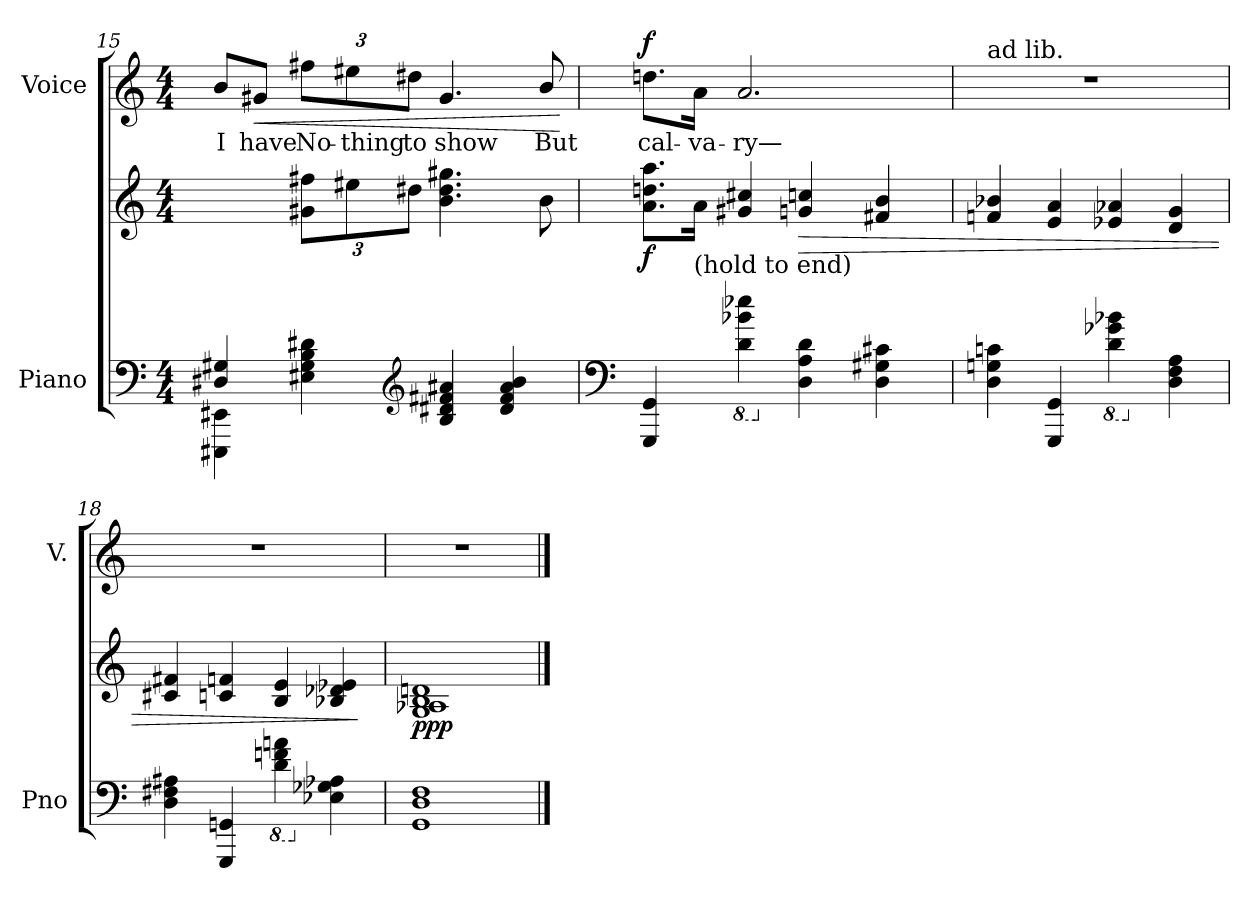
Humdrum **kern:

**kern	**kern	**dynam	**kern	**text	**dynam
*part2	*part2	*part2	*part1	*part1	*part1
*staff3	*staff2	*staff2/3	*staff1	*staff1	*staff1
*I"Piano	*	*	*I"Voice	*	*
*I'Pno	*	*	*I'V.	*	*
*clefF4	*clefG2	*	*clefG2	*	*
*k[]	*k[]	*	*k[]	*	*
*C:	*C:	*	*C:	*	*
*M4/4	*M4/4	*	*M4/4	*	*
=15	=15	=15	=15	=15	=15
*^	*	*	*	*	*
!	!	!	!	!	!LO:LY:b	!
4G#X/ 4D#X/	4EE#X\ 4EEE#X\	4ryy	.	8b/L	I	.
!	!	!	!	!	!LO:LY:b	!LO:HP:b
.	.	.	.	8g#X/J	have	<
*	*	*Xbrackettup	*	*	*	*
!	!	!	!	!	!LO:LY:b	!
2.ryy	4d#X\ 4B\ 4G#\ 4E#X\	12ff#X\ 12g#X\L	.	12ff#X\L	No-	.
!	!	!	!	!	!LO:LY:b	!
.	.	12ee#X\	.	12ee#X\	-thing	.
!	!	!	!	!	!LO:LY:b	!
.	.	12dd#X\J	.	12dd#X\J	to	.
*clefG2	*	*	*	*	*	*
!	!	!	!	!	!LO:LY:b	!
.	4a#X/ 4f#X/ 4d#X/ 4B/	4.gg#X\ 4.dd#\ 4.b\	.	4.g#/	show	.
.	4b/ 4a#/ 4f#/ 4d#/	.	.	.	.	.
!	!	!	!	!	!LO:LY:b	!
.	.	8b\	.	8b/	But	.
*v	*v	*	*	*	*	*
.	.	.	.	.	[
!!LO:LB:g=z
=16	=16	=16	=16	=16	=16
*clefF4	*	*	*	*	*
!	!	!LO:DY:b	!	!LO:LY:b	!LO:DY:a
*^	*	*	*	*	*
4GG/ 4GGG/	8.ryy	8.aa\ 8.ddn\ 8.a\L	f	8.ddn\L	cal-	f
!	!LO:TX:a:t=(hold to end)	!	!	!	!	!
!	!	!	!	!	!LO:LY:b	!
.	2ryy	16a\Jk	.	16a\Jk	-va-	.
*8ba	*	*	*	*	*	*
!	!	!	!	!	!LO:LY:b	!
4e-X\ 4B-X\ 4D\	.	4cc#X/ 4g#X/	.	2.a/	-ry—	.
*X8ba	*	*	*	*	*	*
!	!	!	!LO:HP:b	!	!	!
4d\ 4A\ 4D\	.	4ccn/ 4gn/	>	.	.	.
.	4ryy	.	.	.	.	.
4c#X\ 4G#X\ 4D\	.	4b/ 4f#X/	.	.	.	.
.	16ryy	.	.	.	.	.
=17	=17	=17	=17	=17	=17	=17
!	!	!	!	!LO:TX:a:t=ad lib.	!	!
*v	*v	*	*	*	*	*
4cn\ 4Gn\ 4D\	4b-X/ 4fn/	.	1rdd	.	.
4GG/ 4GGG/	4a/ 4e/	.	.	.	.
*8ba	*	*	*	*	*
4B-X\ 4G-X\ 4D\	4a-X/ 4e-X/	.	.	.	.
*X8ba	*	*	*	*	*
4A\ 4F\ 4D\	4g/ 4d/	.	.	.	.
=18	=18	=18	=18	=18	=18
4A#X\ 4F#X\ 4D\	4f#X/ 4c#X/	.	1rdd	.	.
4GGn/ 4GGG/	4fn/ 4cn/	.	.	.	.
*8ba	*	*	*	*	*
4An\ 4Fn\ 4D\	4e/ 4B/	.	.	.	.
*X8ba	*	*	*	*	*
4A-X\ 4G-X\ 4E-X\	4e-X/ 4d-X/ 4B-X/	.	.	.	.
.	.	]	.	.	.
=19	=19	=19	=19	=19	=19
!	!	!LO:DY:b	!	!	!
1F 1D 1GG	1dn 1B 1A-X 1G	ppp	1rdd	.	.
==	==	==	==	==	==
*-	*-	*-	*-	*-	*-
